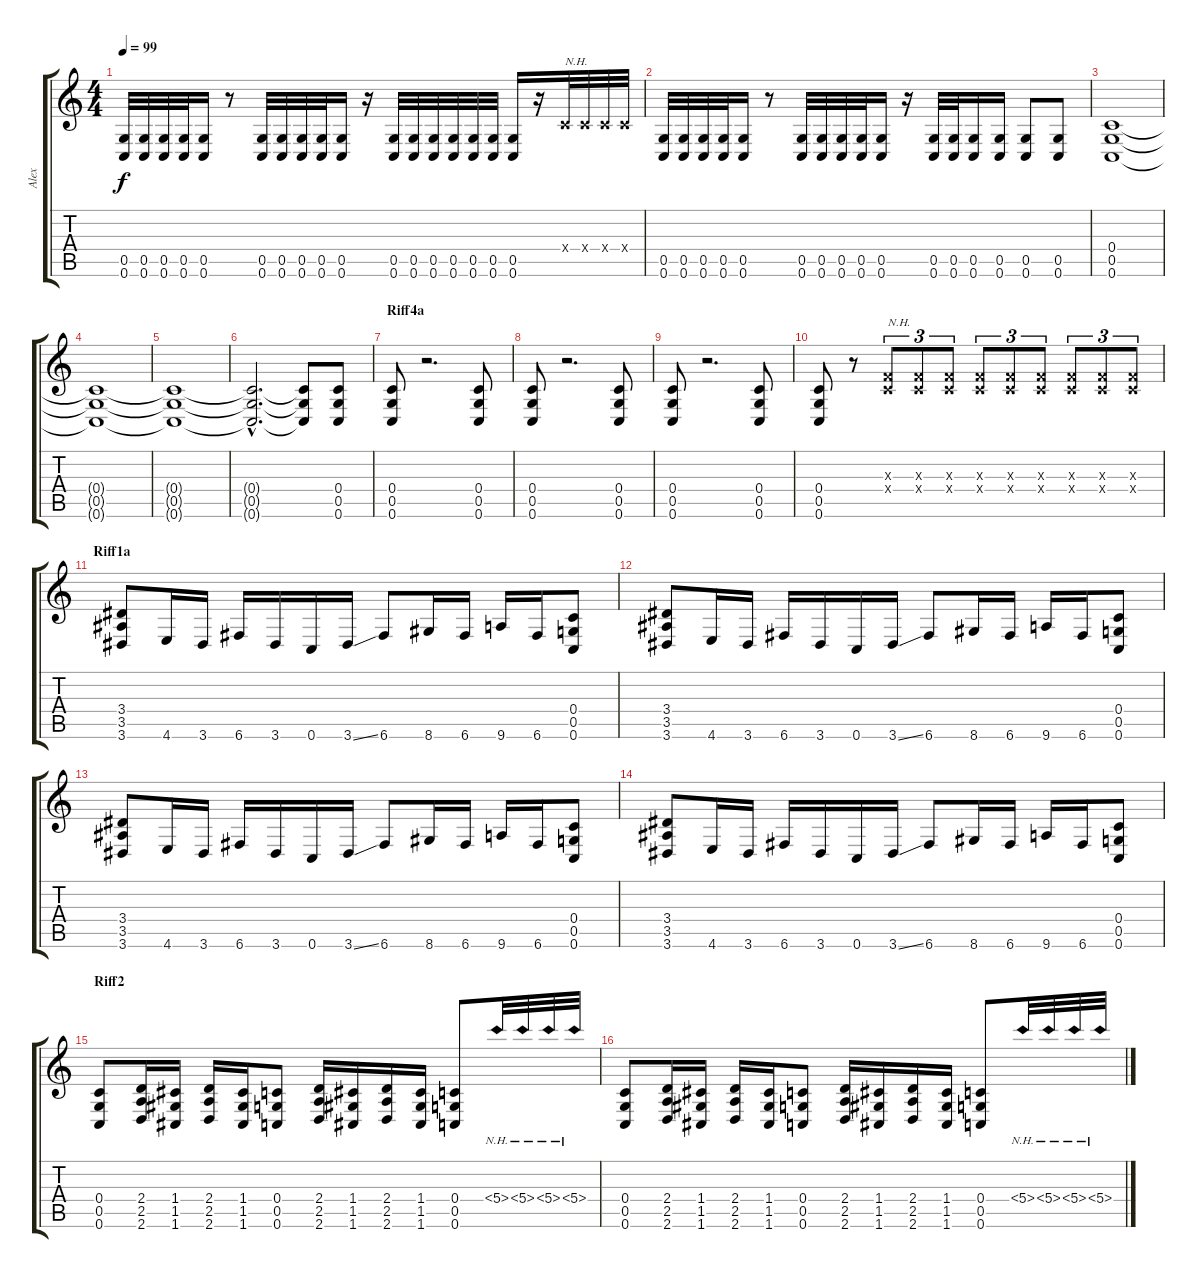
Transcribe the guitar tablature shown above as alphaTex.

\track ("Alex" "Alex") {instrument distortionguitar}
\staff {score tabs}
\tuning (D4 A3 F3 C3 G2 C2) {hide}
\ts (4 4)
\tempo 99
\clef g2
\ks c
(0.5 0.6).32{dy f} (0.5 0.6).32 (0.5 0.6).32 (0.5 0.6).32 (0.5 0.6).16 r.8 (0.5 0.6).32 (0.5 0.6).32 (0.5 0.6).32 (0.5 0.6).32 (0.5 0.6).16 r.16 (0.5 0.6).32 (0.5 0.6).32 (0.5 0.6).32 (0.5 0.6).32 (0.5 0.6).32 (0.5 0.6).32 (0.5 0.6).16 r.16 0.4{x}.32{txt "N.H."} 0.4{x}.32 0.4{x}.32 0.4{x}.32 |
(0.5 0.6).32 (0.5 0.6).32 (0.5 0.6).32 (0.5 0.6).32 (0.5 0.6).16 r.8 (0.5 0.6).32 (0.5 0.6).32 (0.5 0.6).32 (0.5 0.6).32 (0.5 0.6).16 r.16 (0.5 0.6).32 (0.5 0.6).32 (0.5 0.6).16 (0.5 0.6).16 (0.5 0.6).8 (0.5 0.6).8 |
(0.4 0.5 0.6).1 |
(0.4{t} 0.5{t} 0.6{t}).1 |
(0.4{t} 0.5{t} 0.6{t}).1 |
(0.4{hac t} 0.5{hac t} 0.6{hac t}).2{d} (0.4{t} 0.5{t} 0.6{t}).8 (0.4 0.5 0.6).8 |
\section ("" "Riff4a")
(0.4 0.5 0.6).8 r.2{d} (0.4 0.5 0.6).8 |
(0.4 0.5 0.6).8 r.2{d} (0.4 0.5 0.6).8 |
(0.4 0.5 0.6).8 r.2{d} (0.4 0.5 0.6).8 |
(0.4 0.5 0.6).8 r.8 (0.3{x} 0.4{x}).8{tu (3 2) txt "N.H."} (0.3{x} 0.4{x}).8{tu (3 2)} (0.3{x} 0.4{x}).8{tu (3 2)} (0.3{x} 0.4{x}).8{tu (3 2)} (0.3{x} 0.4{x}).8{tu (3 2)} (0.3{x} 0.4{x}).8{tu (3 2)} (0.3{x} 0.4{x}).8{tu (3 2)} (0.3{x} 0.4{x}).8{tu (3 2)} (0.3{x} 0.4{x}).8{tu (3 2)} |
\section ("" "Riff1a")
(3.4 3.5 3.6).8 4.6.16 3.6.16 6.6.16 3.6.16 0.6.16 3.6{ss}.16 6.6.8 8.6.16 6.6.16 9.6.16 6.6.16 (0.4 0.5 0.6).8 |
(3.4 3.5 3.6).8 4.6.16 3.6.16 6.6.16 3.6.16 0.6.16 3.6{ss}.16 6.6.8 8.6.16 6.6.16 9.6.16 6.6.16 (0.4 0.5 0.6).8 |
(3.4 3.5 3.6).8 4.6.16 3.6.16 6.6.16 3.6.16 0.6.16 3.6{ss}.16 6.6.8 8.6.16 6.6.16 9.6.16 6.6.16 (0.4 0.5 0.6).8 |
(3.4 3.5 3.6).8 4.6.16 3.6.16 6.6.16 3.6.16 0.6.16 3.6{ss}.16 6.6.8 8.6.16 6.6.16 9.6.16 6.6.16 (0.4 0.5 0.6).8 |
\section ("" "Riff2")
(0.4 0.5 0.6).8 (2.4 2.5 2.6).16 (1.4 1.5 1.6).16 (2.4 2.5 2.6).16 (1.4 1.5 1.6).16 (0.4 0.5 0.6).8 (2.4 2.5 2.6).16 (1.4 1.5 1.6).16 (2.4 2.5 2.6).16 (1.4 1.5 1.6).16 (0.4 0.5 0.6).8 5.4{nh}.32 5.4{nh}.32 5.4{nh}.32 5.4{nh}.32 |
(0.4 0.5 0.6).8 (2.4 2.5 2.6).16 (1.4 1.5 1.6).16 (2.4 2.5 2.6).16 (1.4 1.5 1.6).16 (0.4 0.5 0.6).8 (2.4 2.5 2.6).16 (1.4 1.5 1.6).16 (2.4 2.5 2.6).16 (1.4 1.5 1.6).16 (0.4 0.5 0.6).8 5.4{nh}.32 5.4{nh}.32 5.4{nh}.32 5.4{nh}.32
